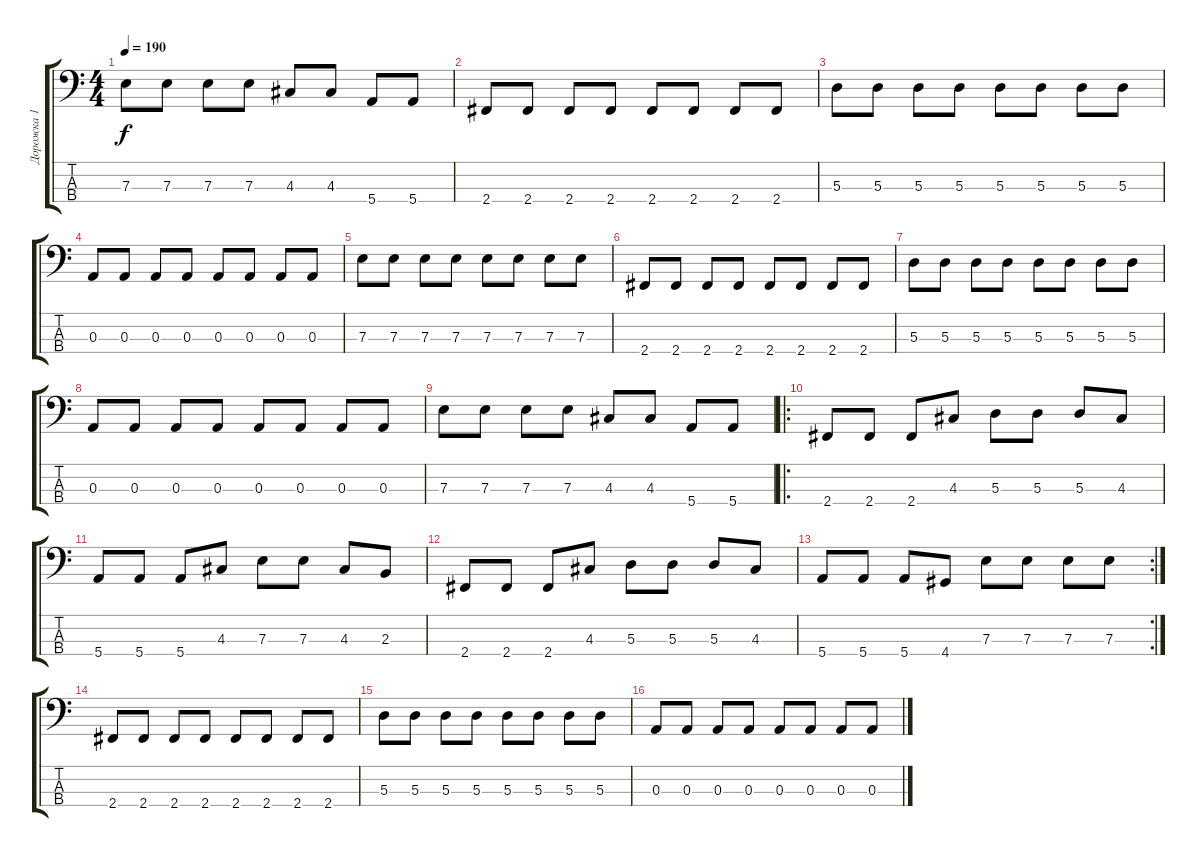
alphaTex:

\track ("Дорожка 1" "Дорожка 1") {instrument electricbasspick}
\staff {score tabs}
\tuning (G2 D2 A1 E1) {hide}
\ts (4 4)
\tempo 190
\clef f4
\ks c
7.3.8{dy f} 7.3.8 7.3.8 7.3.8 4.3.8 4.3.8 5.4.8 5.4.8 |
2.4.8 2.4.8 2.4.8 2.4.8 2.4.8 2.4.8 2.4.8 2.4.8 |
5.3.8 5.3.8 5.3.8 5.3.8 5.3.8 5.3.8 5.3.8 5.3.8 |
0.3.8 0.3.8 0.3.8 0.3.8 0.3.8 0.3.8 0.3.8 0.3.8 |
7.3.8 7.3.8 7.3.8 7.3.8 7.3.8 7.3.8 7.3.8 7.3.8 |
2.4.8 2.4.8 2.4.8 2.4.8 2.4.8 2.4.8 2.4.8 2.4.8 |
5.3.8 5.3.8 5.3.8 5.3.8 5.3.8 5.3.8 5.3.8 5.3.8 |
0.3.8 0.3.8 0.3.8 0.3.8 0.3.8 0.3.8 0.3.8 0.3.8 |
7.3.8 7.3.8 7.3.8 7.3.8 4.3.8 4.3.8 5.4.8 5.4.8 |
\ro
2.4.8 2.4.8 2.4.8 4.3.8 5.3.8 5.3.8 5.3.8 4.3.8 |
5.4.8 5.4.8 5.4.8 4.3.8 7.3.8 7.3.8 4.3.8 2.3.8 |
2.4.8 2.4.8 2.4.8 4.3.8 5.3.8 5.3.8 5.3.8 4.3.8 |
\rc 2
5.4.8 5.4.8 5.4.8 4.4.8 7.3.8 7.3.8 7.3.8 7.3.8 |
2.4.8 2.4.8 2.4.8 2.4.8 2.4.8 2.4.8 2.4.8 2.4.8 |
5.3.8 5.3.8 5.3.8 5.3.8 5.3.8 5.3.8 5.3.8 5.3.8 |
0.3.8 0.3.8 0.3.8 0.3.8 0.3.8 0.3.8 0.3.8 0.3.8
